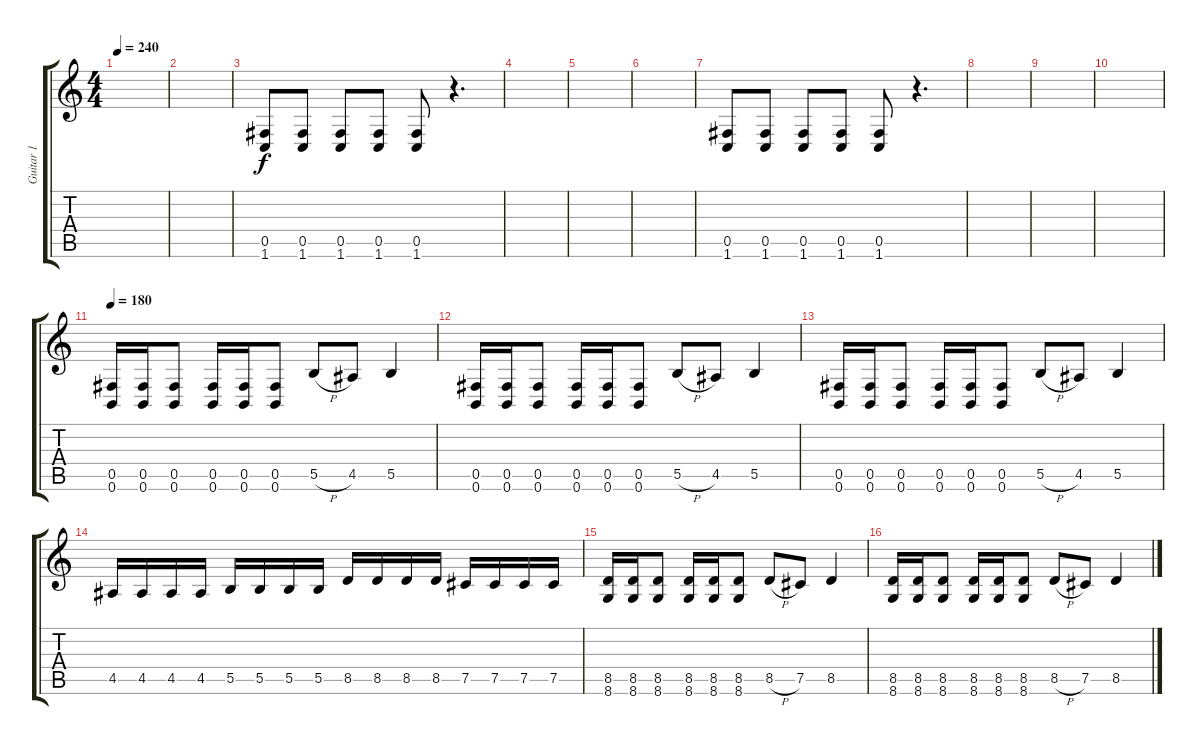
\track ("Guitar 1" "Guitar 1") {instrument distortionguitar}
\staff {score tabs}
\tuning (Db4 Ab3 E3 B2 Gb2 B1) {hide}
\ts (4 4)
\tempo 240
\clef g2
\ks c
|
|
(0.5 1.6).8 (0.5 1.6).8 (0.5 1.6).8 (0.5 1.6).8 (0.5 1.6).8 r.4{d} |
|
|
|
(0.5 1.6).8 (0.5 1.6).8 (0.5 1.6).8 (0.5 1.6).8 (0.5 1.6).8 r.4{d} |
|
|
|
\tempo 180
(0.5 0.6).16 (0.5 0.6).16 (0.5 0.6).8 (0.5 0.6).16 (0.5 0.6).16 (0.5 0.6).8 5.5{h}.8 4.5.8 5.5.4 |
(0.5 0.6).16 (0.5 0.6).16 (0.5 0.6).8 (0.5 0.6).16 (0.5 0.6).16 (0.5 0.6).8 5.5{h}.8 4.5.8 5.5.4 |
(0.5 0.6).16 (0.5 0.6).16 (0.5 0.6).8 (0.5 0.6).16 (0.5 0.6).16 (0.5 0.6).8 5.5{h}.8 4.5.8 5.5.4 |
4.5.16 4.5.16 4.5.16 4.5.16 5.5.16 5.5.16 5.5.16 5.5.16 8.5.16 8.5.16 8.5.16 8.5.16 7.5.16 7.5.16 7.5.16 7.5.16 |
(8.5 8.6).16 (8.5 8.6).16 (8.5 8.6).8 (8.5 8.6).16 (8.5 8.6).16 (8.5 8.6).8 8.5{h}.8 7.5.8 8.5.4 |
(8.5 8.6).16 (8.5 8.6).16 (8.5 8.6).8 (8.5 8.6).16 (8.5 8.6).16 (8.5 8.6).8 8.5{h}.8 7.5.8 8.5.4
